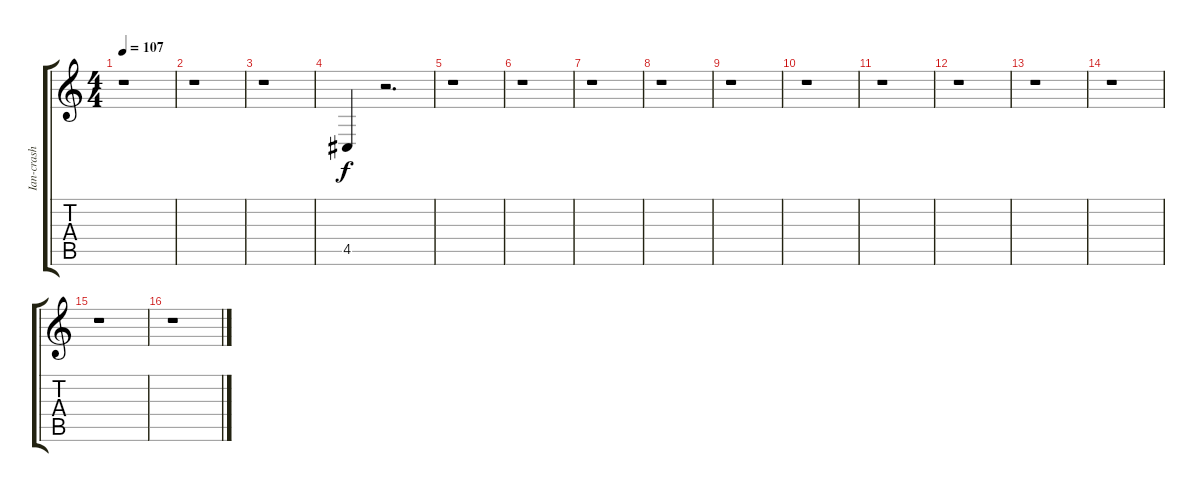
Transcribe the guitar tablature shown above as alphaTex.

\track ("Ian-crash" "Ian-crash") {instrument acousticgrandpiano}
\staff {score tabs}
\tuning (E4 B3 G3 D3 A2 E2) {hide}
\ts (4 4)
\tempo 107
\clef g2
\ks c
r.1{dy f} |
r.1 |
r.1 |
4.5.4 r.2{d} |
r.1 |
r.1 |
r.1 |
r.1 |
r.1 |
r.1 |
r.1 |
r.1 |
r.1 |
r.1 |
r.1 |
r.1
